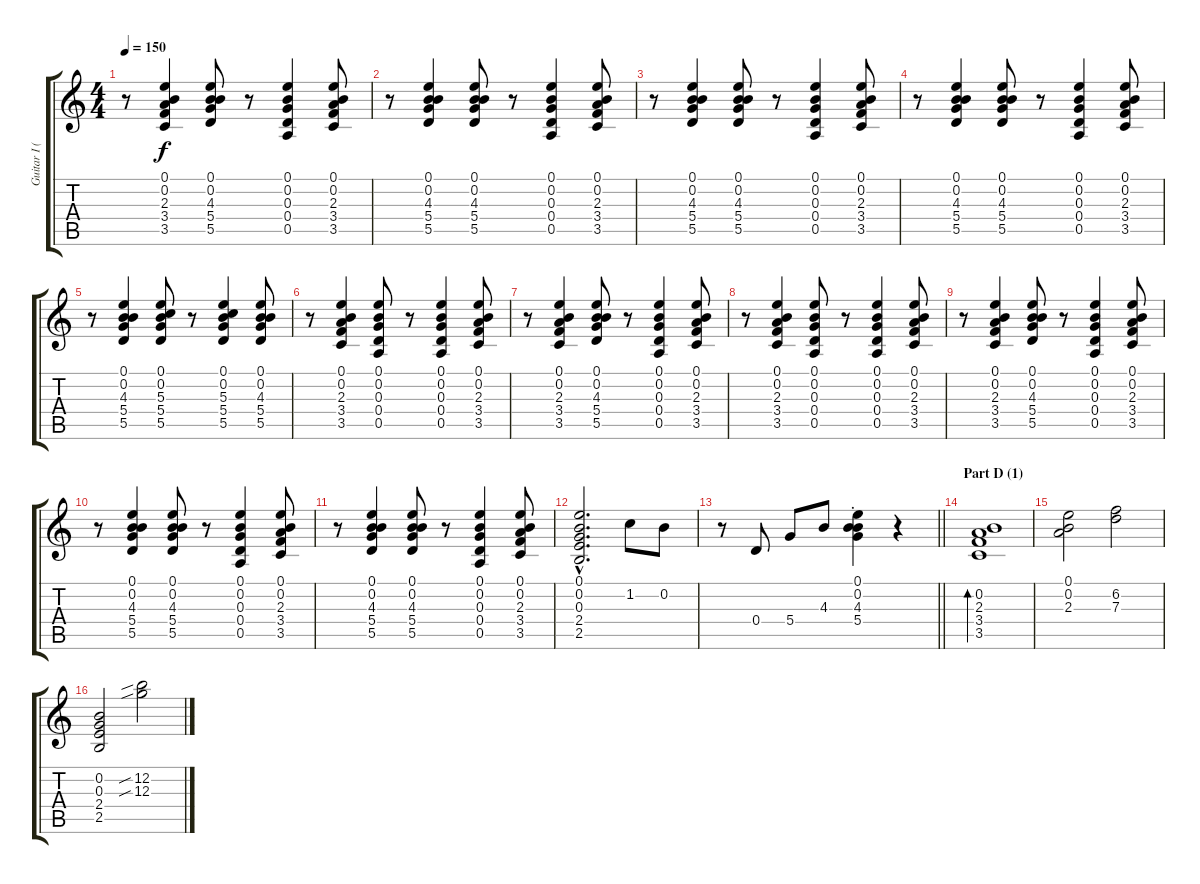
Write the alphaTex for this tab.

\track ("Guitar I (Sugizo)" "Guitar I (") {instrument distortionguitar}
\staff {score tabs}
\tuning (E4 B3 G3 D3 A2 E2) {hide}
\ts (4 4)
\tempo 150
\clef g2
\ks c
r.8{dy f} (0.1 0.2 2.3 3.4 3.5).4 (0.1 0.2 4.3 5.4 5.5).8 r.8 (0.1 0.2 0.3 0.4 0.5).4 (0.1 0.2 2.3 3.4 3.5).8 |
r.8 (0.1 0.2 4.3 5.4 5.5).4 (0.1 0.2 4.3 5.4 5.5).8 r.8 (0.1 0.2 0.3 0.4 0.5).4 (0.1 0.2 2.3 3.4 3.5).8 |
r.8 (0.1 0.2 4.3 5.4 5.5).4 (0.1 0.2 4.3 5.4 5.5).8 r.8 (0.1 0.2 0.3 0.4 0.5).4 (0.1 0.2 2.3 3.4 3.5).8 |
r.8 (0.1 0.2 4.3 5.4 5.5).4 (0.1 0.2 4.3 5.4 5.5).8 r.8 (0.1 0.2 0.3 0.4 0.5).4 (0.1 0.2 2.3 3.4 3.5).8 |
r.8 (0.1 0.2 4.3 5.4 5.5).4 (0.1 0.2 5.3 5.4 5.5).8 r.8 (0.1 0.2 5.3 5.4 5.5).4 (0.1 0.2 4.3 5.4 5.5).8 |
r.8 (0.1 0.2 2.3 3.4 3.5).4 (0.1 0.2 0.3 0.4 0.5).8 r.8 (0.1 0.2 0.3 0.4 0.5).4 (0.1 0.2 2.3 3.4 3.5).8 |
r.8 (0.1 0.2 2.3 3.4 3.5).4 (0.1 0.2 4.3 5.4 5.5).8 r.8 (0.1 0.2 0.3 0.4 0.5).4 (0.1 0.2 2.3 3.4 3.5).8 |
r.8 (0.1 0.2 2.3 3.4 3.5).4 (0.1 0.2 0.3 0.4 0.5).8 r.8 (0.1 0.2 0.3 0.4 0.5).4 (0.1 0.2 2.3 3.4 3.5).8 |
r.8 (0.1 0.2 2.3 3.4 3.5).4 (0.1 0.2 4.3 5.4 5.5).8 r.8 (0.1 0.2 0.3 0.4 0.5).4 (0.1 0.2 2.3 3.4 3.5).8 |
r.8 (0.1 0.2 4.3 5.4 5.5).4 (0.1 0.2 4.3 5.4 5.5).8 r.8 (0.1 0.2 0.3 0.4 0.5).4 (0.1 0.2 2.3 3.4 3.5).8 |
r.8 (0.1 0.2 4.3 5.4 5.5).4 (0.1 0.2 4.3 5.4 5.5).8 r.8 (0.1 0.2 0.3 0.4 0.5).4 (0.1 0.2 2.3 3.4 3.5).8 |
(0.1{hac} 0.2{hac} 0.3{hac} 2.4{hac} 2.5{hac}).2{d} 1.2.8 0.2.8 |
\barLineRight lightlight
r.8 0.4.8 5.4.8 4.3.8 (0.1{st} 0.2{st} 4.3{st} 5.4{st}).4 r.4 |
\section ("" "Part D (1)")
(0.2 2.3 3.4 3.5).1{bd 120} |
(0.1 0.2 2.3).2 (6.2 7.3).2 |
(0.2 0.3 2.4 2.5).2 (12.2{sib} 12.3{sib}).2
